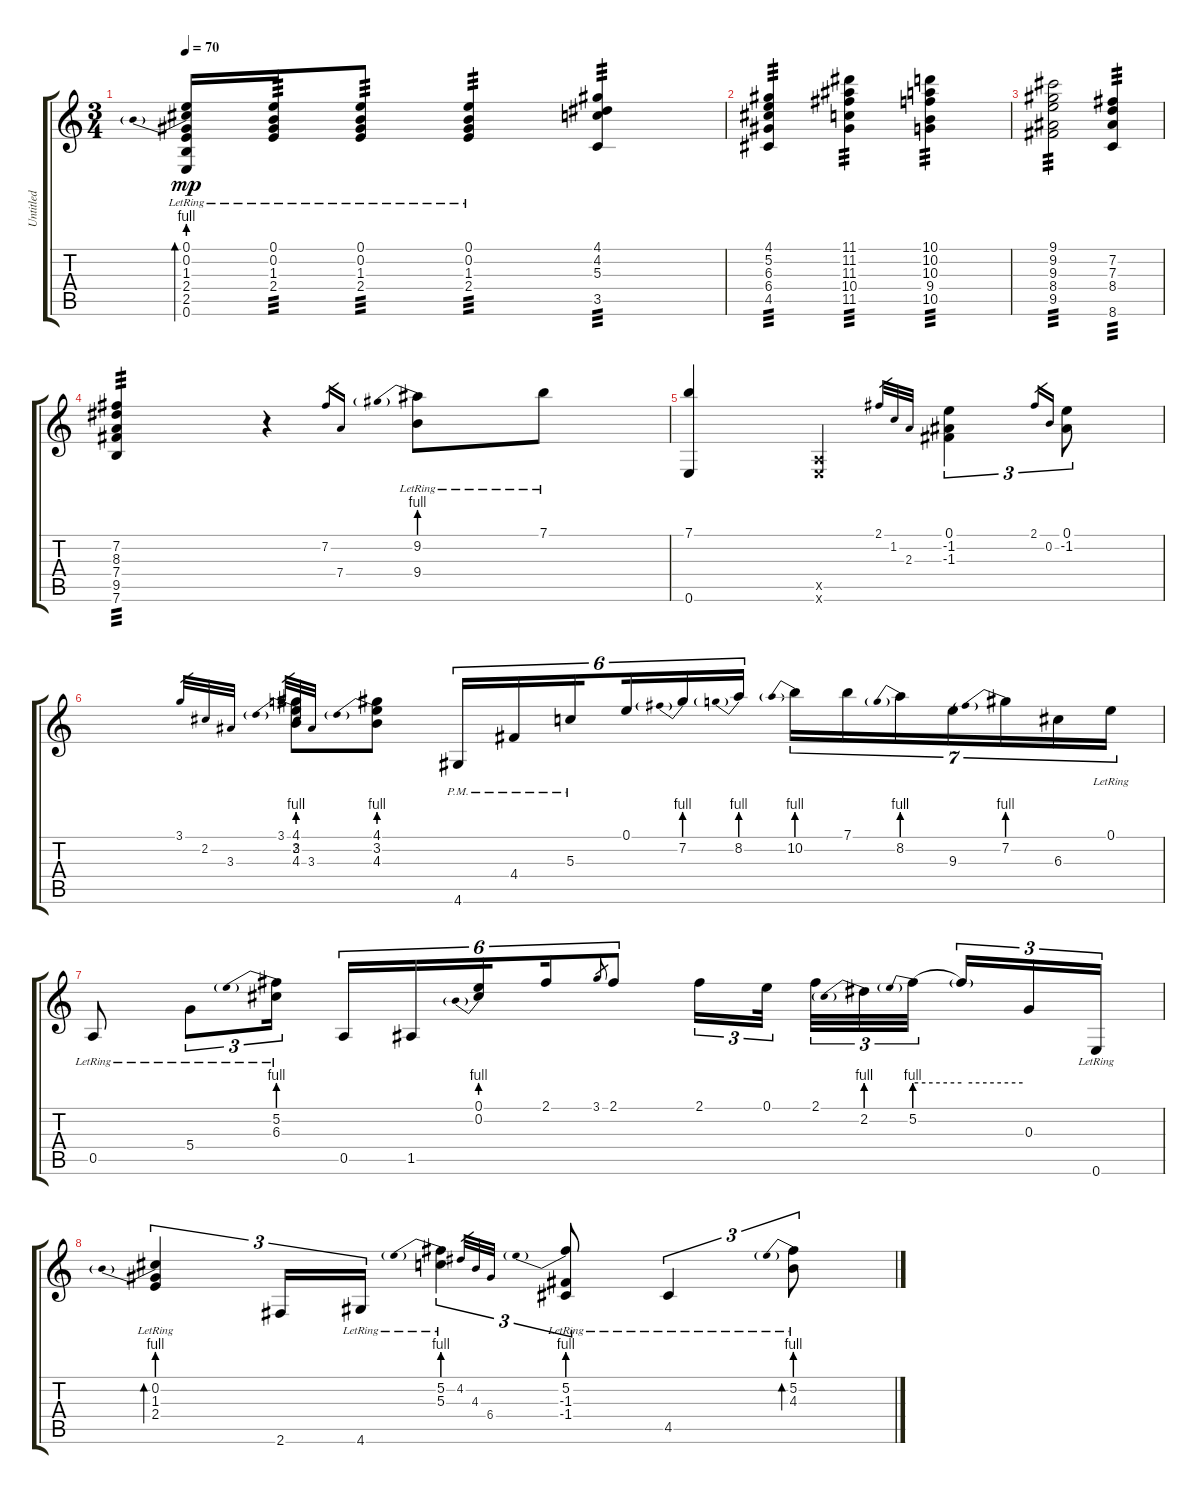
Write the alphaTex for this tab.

\track ("Untitled" "Untitled") {instrument acousticguitarsteel}
\staff {score tabs}
\tuning (E4 B3 G3 D3 A2 E2) {hide}
\ts (3 4)
\tempo 70
\clef g2
\ks c
(0.1{lr} 0.2{be (prebend 0 4 60 4) lr} 1.3{lr} 2.4{lr} 2.5{lr} 0.6{lr}).16{bd 30 dy mp} (0.1{lr} 0.2{lr} 1.3{lr} 2.4{lr}).16{tp 3} (0.1{lr} 0.2{lr} 1.3{lr} 2.4{lr}).8{tp 3} (0.1{lr} 0.2{lr} 1.3{lr} 2.4{lr}).4{tp 3} (4.1 4.2 5.3 3.5).4{tp 3} |
(4.1 5.2 6.3 6.4 4.5).4{tp 3} (11.1 11.2 11.3 10.4 11.5).4{tp 3} (10.1 10.2 10.3 9.4 10.5).4{tp 3} |
(9.1 9.2 9.3 8.4 9.5).2{tp 3} (7.2 7.3 8.4 8.6).4{tp 3} |
(7.2 8.3 7.4 9.5 7.6).4{tp 3} r.4 7.2.16{gr} 7.4.16{gr} (9.2{be (prebend 0 4 60 4) lr} 9.4{lr}).8 7.1{lr}.8 |
(7.1 0.6).4 (0.5{x} 0.6{x}).4 2.1.32{gr} 1.2.32{gr} 2.3.32{gr} (0.1 -1.2 -1.3).4{tu (3 2)} 2.1.16{gr} 0.2.16{gr} (0.1 -1.2).8{tu (3 2)} |
3.1.32{gr} 2.2.32{gr} 3.3.32{gr} (4.1 3.2{be (prebend 0 4 60 4)} 4.3).8 3.1.32{gr} 2.2.32{gr} 3.3.32{gr} (4.1 3.2{be (prebend 0 4 60 4)} 4.3).8 4.6{pm}.16{tu (6 4)} 4.4{pm}.16{tu (6 4)} 5.3{pm}.16{tu (6 4) beam splitsecondary} 0.1.16{tu (6 4)} 7.2{be (prebend 0 4 60 4)}.16{tu (6 4)} 8.2{be (prebend 0 4 60 4)}.16{tu (6 4)} 10.2{be (prebend 0 4 60 4)}.16{tu (7 4)} 7.1.16{tu (7 4)} 8.2{be (prebend 0 4 60 4)}.16{tu (7 4)} 9.3.16{tu (7 4)} 7.2{be (prebend 0 4 60 4)}.16{tu (7 4)} 6.3.16{tu (7 4)} 0.1{lr}.16{tu (7 4)} |
0.5{lr}.8 5.4{lr}.8{tu (3 2)} (5.2{be (prebend 0 4 60 4) lr} 6.3{lr}).16{tu (3 2)} 0.5.16{tu (6 4)} 1.5.16{tu (6 4)} (0.1 0.2{be (prebend 0 4 60 4)}).16{tu (6 4) beam splitsecondary} 2.1.16{tu (6 4)} 3.1.8{gr} 2.1.8{tu (6 4)} 2.1.16{tu (3 2)} 0.1.32{tu (3 2) beam splitsecondary} 2.1.32{tu (3 2)} 2.2{be (prebend 0 4 60 4)}.32{tu (3 2)} 5.2{be (prebend 0 4 60 4)}.32{tu (3 2) beam splitsecondary} 5.2{be (hold 0 4 60 4) t}.16{tu (3 2)} 0.3.16{tu (3 2)} 0.6{lr}.16{tu (3 2)} |
(0.2{be (prebend 0 4 60 4) lr} 1.3{lr} 2.4{lr}).4{tu (3 2) bd 30} 2.6.16{tu (3 2)} 4.6{lr}.16{tu (3 2)} (5.2{be (prebend 0 4 60 4) lr} 5.3{lr}).4{tu (3 2)} 4.2.32{gr} 4.3.32{gr} 6.4.32{gr} (5.2{be (prebend 0 4 60 4) lr} -1.3 -1.4).8{tu (3 2)} 4.5{lr}.4{tu (3 2)} (5.2{be (prebend 0 4 60 4) lr} 4.3{lr}).8{tu (3 2) bd 30}
